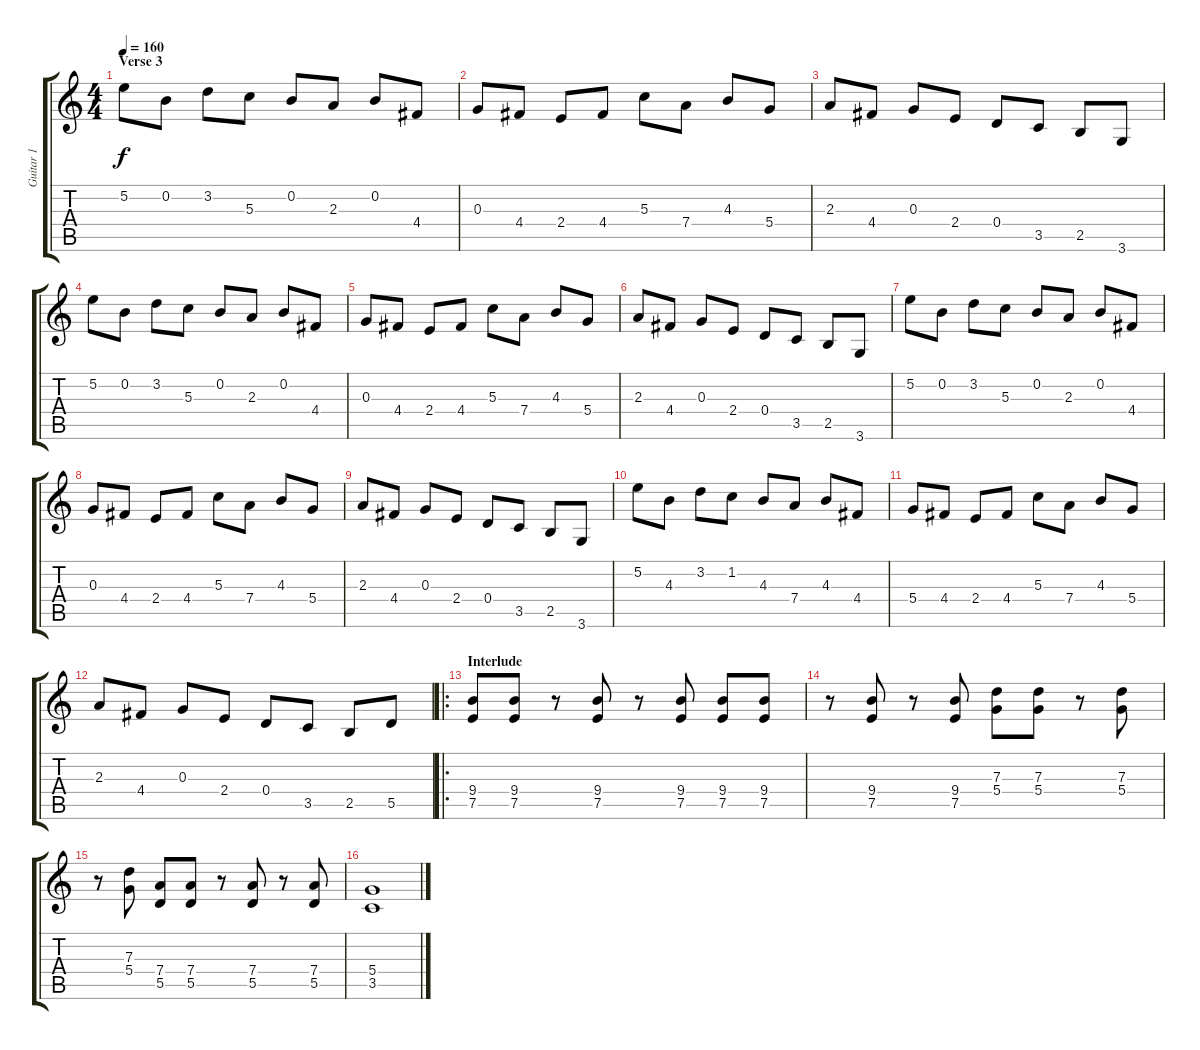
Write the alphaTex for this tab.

\track ("Guitar 1" "Guitar 1") {instrument electricguitarjazz}
\staff {score tabs}
\tuning (E4 B3 G3 D3 A2 E2) {hide}
\ts (4 4)
\section ("" "Verse 3")
\tempo 160
\clef g2
\ks c
5.2.8{dy f} 0.2.8 3.2.8 5.3.8 0.2.8 2.3.8 0.2.8 4.4.8 |
0.3.8 4.4.8 2.4.8 4.4.8 5.3.8 7.4.8 4.3.8 5.4.8 |
2.3.8 4.4.8 0.3.8 2.4.8 0.4.8 3.5.8 2.5.8 3.6.8 |
5.2.8 0.2.8 3.2.8 5.3.8 0.2.8 2.3.8 0.2.8 4.4.8 |
0.3.8 4.4.8 2.4.8 4.4.8 5.3.8 7.4.8 4.3.8 5.4.8 |
2.3.8 4.4.8 0.3.8 2.4.8 0.4.8 3.5.8 2.5.8 3.6.8 |
5.2.8 0.2.8 3.2.8 5.3.8 0.2.8 2.3.8 0.2.8 4.4.8 |
0.3.8 4.4.8 2.4.8 4.4.8 5.3.8 7.4.8 4.3.8 5.4.8 |
2.3.8 4.4.8 0.3.8 2.4.8 0.4.8 3.5.8 2.5.8 3.6.8 |
5.2.8 4.3.8 3.2.8 1.2.8 4.3.8 7.4.8 4.3.8 4.4.8 |
5.4.8 4.4.8 2.4.8 4.4.8 5.3.8 7.4.8 4.3.8 5.4.8 |
2.3.8 4.4.8 0.3.8 2.4.8 0.4.8 3.5.8 2.5.8 5.5.8 |
\ro
\section ("" "Interlude")
(9.4 7.5).8{instrument distortionguitar} (9.4 7.5).8 r.8 (9.4 7.5).8 r.8 (9.4 7.5).8 (9.4 7.5).8 (9.4 7.5).8 |
r.8 (9.4 7.5).8 r.8 (9.4 7.5).8 (7.3 5.4).8 (7.3 5.4).8 r.8 (7.3 5.4).8 |
r.8 (7.3 5.4).8 (7.4 5.5).8 (7.4 5.5).8 r.8 (7.4 5.5).8 r.8 (7.4 5.5).8 |
(5.4 3.5).1
